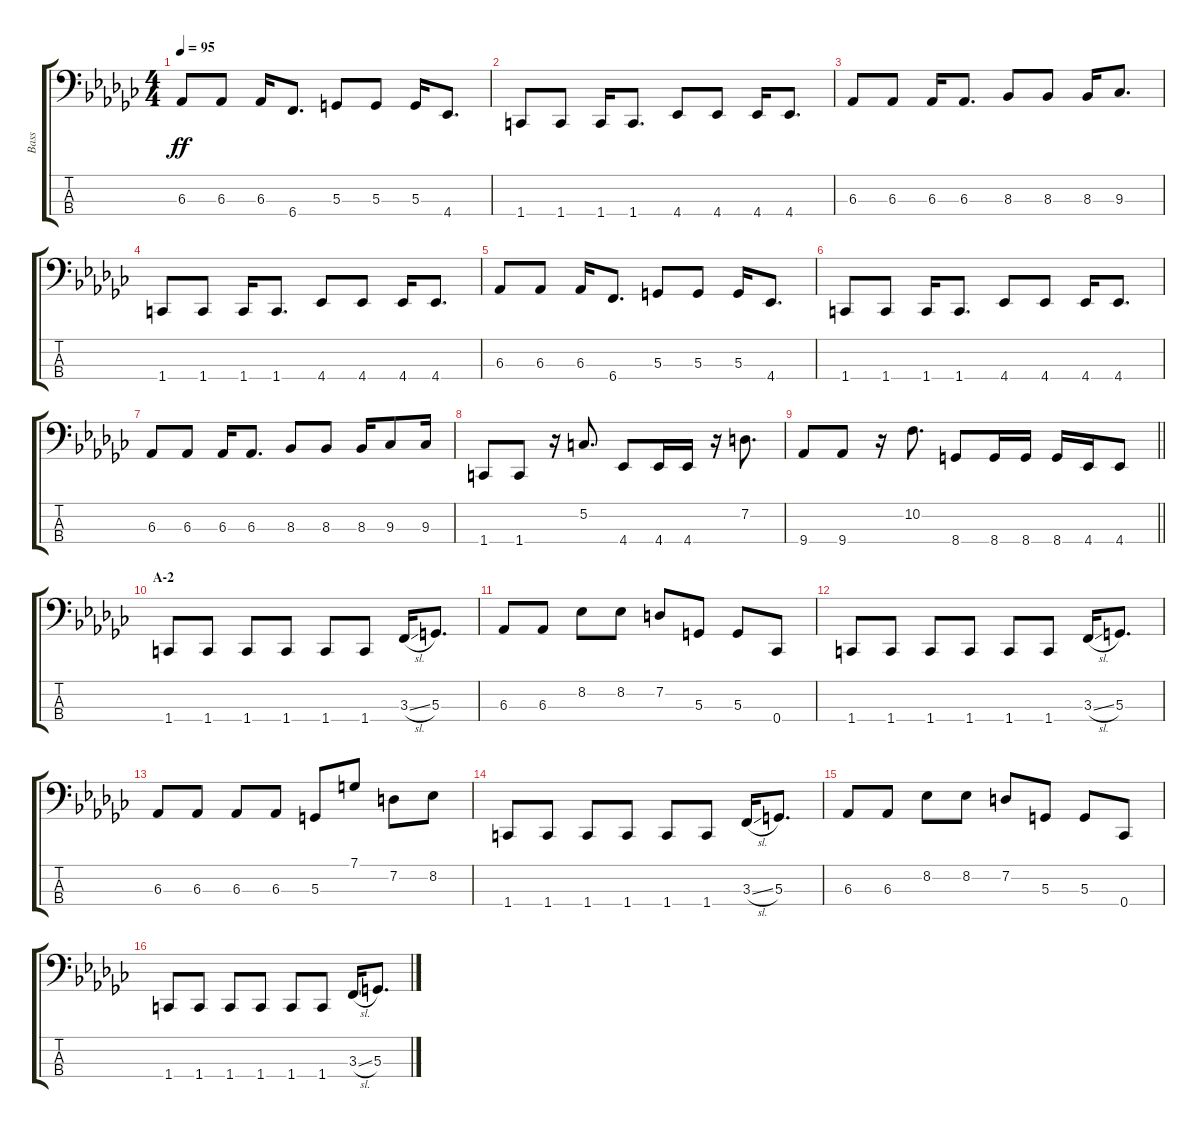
\track ("Bass" "Bass") {instrument electricbasspick}
\staff {score tabs}
\tuning (C2 G1 D1 B0) {hide}
\ts (4 4)
\tempo 95
\clef f4
\ks gb
6.3.8{dy ff} 6.3.8 6.3.16 6.4.8{d} 5.3.8 5.3.8 5.3.16 4.4.8{d} |
1.4.8 1.4.8 1.4.16 1.4.8{d} 4.4.8 4.4.8 4.4.16 4.4.8{d} |
6.3.8 6.3.8 6.3.16 6.3.8{d} 8.3.8 8.3.8 8.3.16 9.3.8{d} |
1.4.8 1.4.8 1.4.16 1.4.8{d} 4.4.8 4.4.8 4.4.16 4.4.8{d} |
6.3.8 6.3.8 6.3.16 6.4.8{d} 5.3.8 5.3.8 5.3.16 4.4.8{d} |
1.4.8 1.4.8 1.4.16 1.4.8{d} 4.4.8 4.4.8 4.4.16 4.4.8{d} |
6.3.8 6.3.8 6.3.16 6.3.8{d} 8.3.8 8.3.8 8.3.16 9.3.8 9.3.16 |
1.4.8 1.4.8 r.16 5.2.8{d} 4.4.8 4.4.16 4.4.16 r.16 7.2.8{d} |
\barLineRight lightlight
9.4.8 9.4.8 r.16 10.2.8{d} 8.4.8 8.4.16 8.4.16 8.4.16 4.4.16 4.4.8 |
\section ("" "A-2")
1.4.8 1.4.8 1.4.8 1.4.8 1.4.8 1.4.8 3.3{sl}.16 5.3.8{d} |
6.3.8 6.3.8 8.2.8 8.2.8 7.2.8 5.3.8 5.3.8 0.4.8 |
1.4.8 1.4.8 1.4.8 1.4.8 1.4.8 1.4.8 3.3{sl}.16 5.3.8{d} |
6.3.8 6.3.8 6.3.8 6.3.8 5.3.8 7.1.8 7.2.8 8.2.8 |
1.4.8 1.4.8 1.4.8 1.4.8 1.4.8 1.4.8 3.3{sl}.16 5.3.8{d} |
6.3.8 6.3.8 8.2.8 8.2.8 7.2.8 5.3.8 5.3.8 0.4.8 |
1.4.8 1.4.8 1.4.8 1.4.8 1.4.8 1.4.8 3.3{sl}.16 5.3.8{d}
